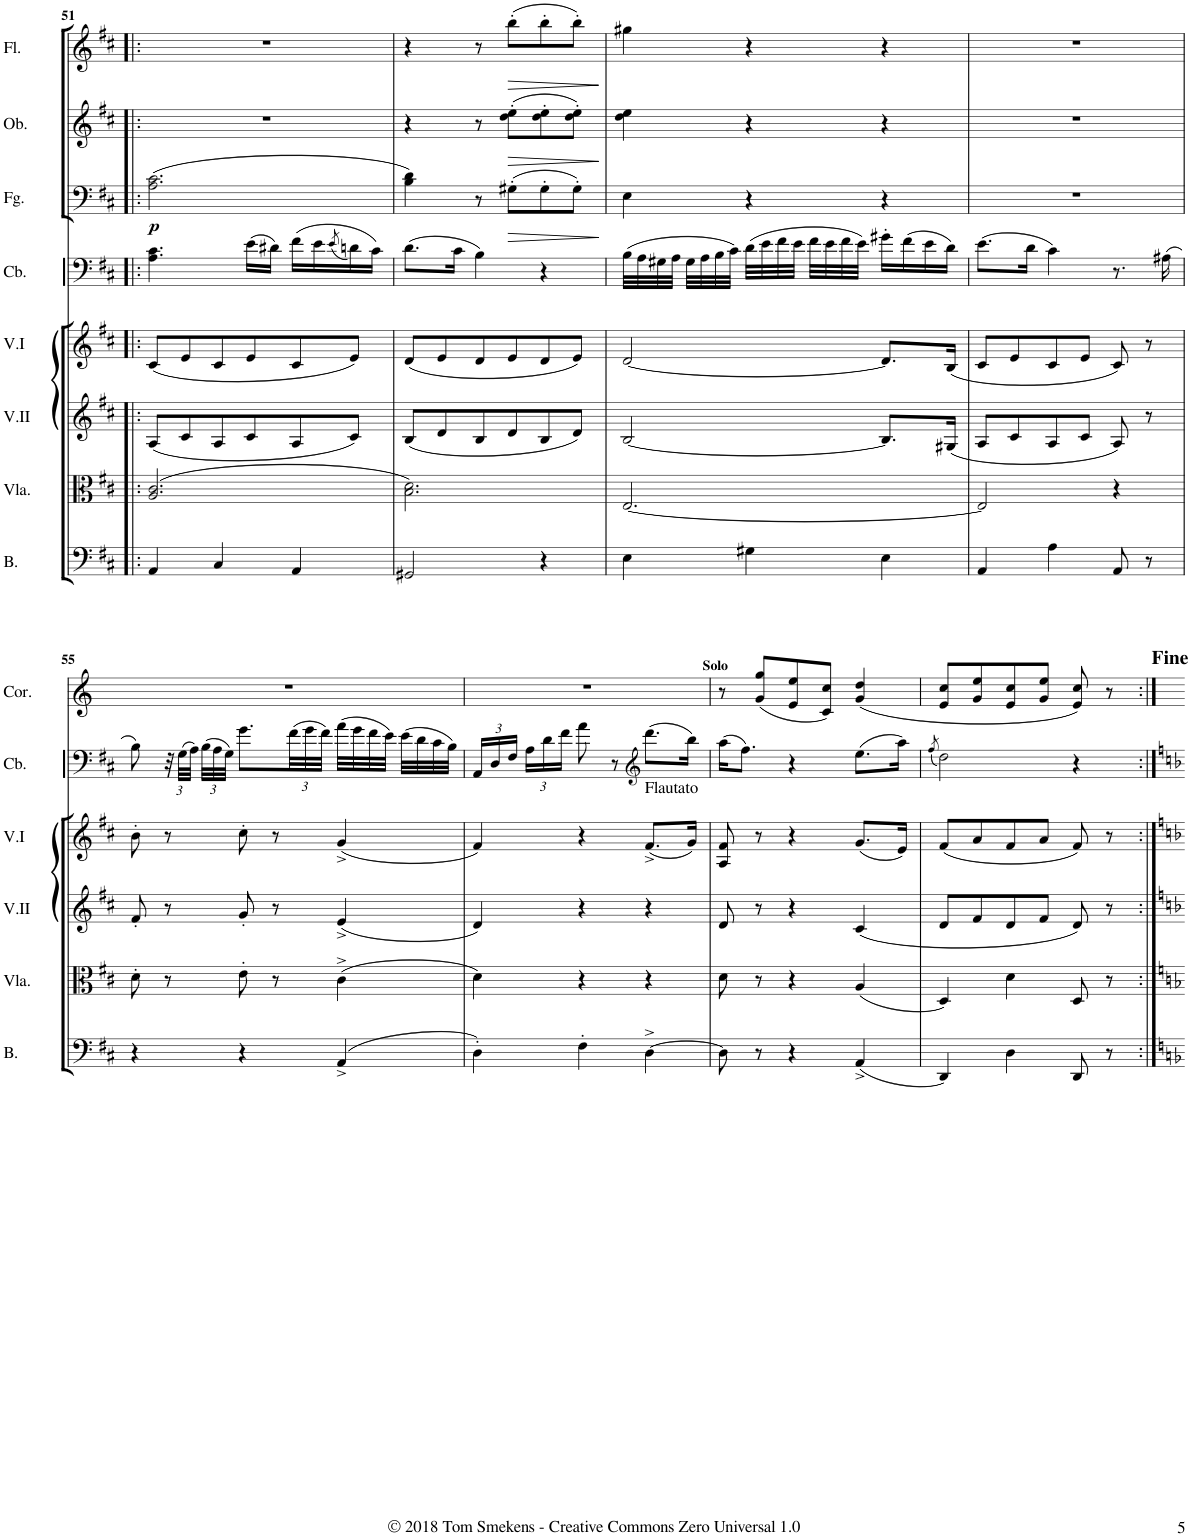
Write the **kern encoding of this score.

**kern	**kern	**kern	**kern	**kern	**kern	**kern	**dynam	**kern	**dynam	**kern	**dynam
*part9	*part8	*part7	*part6	*part5	*part4	*part3	*part3	*part2	*part2	*part1	*part1
*staff9	*staff8	*staff7	*staff6	*staff5	*staff4	*staff3	*staff3	*staff2	*staff2	*staff1	*staff1
*I"Violoncello e Basso	*I"Viola	*I"Violino II	*I"Violino I	*I"Contrabbasso Principale	*I"Corni 1,2 (D)	*I"Fagotto	*	*I"Oboi 1,2	*	*I"Flauto	*
*I'B.	*I'Vla.	*I'V.II	*I'V.I	*I'Cb.	*I'Cor.	*I'Fg.	*	*I'Ob.	*	*I'Fl.	*
!!LO:PB:g=z
*clefF4	*clefC3	*clefG2	*clefG2	*clefF4	*clefG2	*clefF4	*	*clefG2	*	*clefG2	*
*Trd7c12	*	*	*	*Trd7c12	*Trd6c10	*	*	*	*	*	*
*k[f#c#]	*k[f#c#]	*k[f#c#]	*k[f#c#]	*k[f#c#]	*k[]	*k[f#c#]	*	*k[f#c#]	*	*k[f#c#]	*
*M3/4	*M3/4	*M3/4	*M3/4	*M3/4	*M3/4	*M3/4	*	*M3/4	*	*M3/4	*
=51!|:	=51!|:	=51!|:	=51!|:	=51!|:	=51!|:	=51!|:	=51!|:	=51!|:	=51!|:	=51!|:	=51!|:
!	!	!	!	!	!	!	!LO:DY:b	!	!	!	!
4AA/	(2.A/ 2.c#/	(8A/L	(8c#/L	4.A\ 4.c#\	2.r	(2.A\ 2.c#\	p	2.r	.	2.r	.
.	.	8c#/	8e/	.	.	.	.	.	.	.	.
4C#/	.	8A/	8c#/	.	.	.	.	.	.	.	.
.	.	8c#/	8e/	(16e\LL	.	.	.	.	.	.	.
.	.	.	.	16d#X\JJ)	.	.	.	.	.	.	.
4AA/	.	8A/	8c#/	(16f#\LL	.	.	.	.	.	.	.
.	.	.	.	16e\	.	.	.	.	.	.	.
.	.	.	.	(8qe/	.	.	.	.	.	.	.
.	.	8c#/J)	8e/J)	16dn\)	.	.	.	.	.	.	.
.	.	.	.	16c#\JJ)	.	.	.	.	.	.	.
=52	=52	=52	=52	=52	=52	=52	=52	=52	=52	=52	=52
2GG#X/	2.B\ 2.d\)	(8B/L	(8d/L	(8.d\L	2.r	4B\ 4d\)	.	4r	.	4r	.
.	.	8d/	8e/	.	.	.	.	.	.	.	.
.	.	.	.	16c#\Jk	.	.	.	.	.	.	.
.	.	8B/	8d/	4B\)	.	8r	.	8r	.	8r	.
!	!	!	!	!	!	!	!LO:HP:b	!	!LO:HP:b	!	!LO:HP:b
.	.	8d/	8e/	.	.	(8G#X'\L	>	(8dd\' 8ee\'L	>	(8bb'\L	>
4r	.	8B/	8d/	4r	.	8G#'\	.	8dd\' 8ee\'	.	8bb'\	.
.	.	8d/J)	8e/J)	.	.	8G#'\J)	.	8dd\' 8ee\'J)	.	8bb'\J)	.
.	.	.	.	.	.	.	]	.	]	.	]
=53	=53	=53	=53	=53	=53	=53	=53	=53	=53	=53	=53
4E\	[2.E/	[2B/	[2d/	(32B\LLL	2.r	4E\	.	4dd\ 4ee\	.	4gg#X\	.
.	.	.	.	32A\	.	.	.	.	.	.	.
.	.	.	.	32G#X\	.	.	.	.	.	.	.
.	.	.	.	32A\JJJ	.	.	.	.	.	.	.
.	.	.	.	32G#\LLL	.	.	.	.	.	.	.
.	.	.	.	32A\	.	.	.	.	.	.	.
.	.	.	.	32B\	.	.	.	.	.	.	.
.	.	.	.	32c#\JJJ)	.	.	.	.	.	.	.
4G#X\	.	.	.	(32d\LLL	.	4r	.	4r	.	4r	.
.	.	.	.	32e\	.	.	.	.	.	.	.
.	.	.	.	32f#\	.	.	.	.	.	.	.
.	.	.	.	32e\JJJ	.	.	.	.	.	.	.
.	.	.	.	32f#\LLL	.	.	.	.	.	.	.
.	.	.	.	32e\	.	.	.	.	.	.	.
.	.	.	.	32f#\	.	.	.	.	.	.	.
.	.	.	.	32e\JJJ)	.	.	.	.	.	.	.
4E\	.	8.B/L]	8.d/L]	16g#X'\LL	.	4r	.	4r	.	4r	.
.	.	.	.	(16f#\	.	.	.	.	.	.	.
.	.	.	.	16e\	.	.	.	.	.	.	.
.	.	(16G#X/Jk	(16B/Jk	16d\JJ)	.	.	.	.	.	.	.
=54	=54	=54	=54	=54	=54	=54	=54	=54	=54	=54	=54
4AA/	2E/]	8A/L	8c#/L	(8.e\L	2.r	2.r	.	2.r	.	2.r	.
.	.	8c#/	8e/	.	.	.	.	.	.	.	.
.	.	.	.	16d\Jk	.	.	.	.	.	.	.
4A\	.	8A/	8c#/	4c#\)	.	.	.	.	.	.	.
.	.	8c#/J	8e/J	.	.	.	.	.	.	.	.
8AA/	4r	8A/)	8c#/)	8.r	.	.	.	.	.	.	.
8r	.	8r	8r	.	.	.	.	.	.	.	.
.	.	.	.	(16A#X\	.	.	.	.	.	.	.
!!LO:LB:g=z
=55	=55	=55	=55	=55	=55	=55	=55	=55	=55	=55	=55
4r	8d'\	8f#'/	8b'\	8B\)	2.r	2.r	.	2.r	.	2.r	.
*	*	*	*	*Xbrackettup	*	*	*	*	*	*	*
.	8r	8r	8r	48r	.	.	.	.	.	.	.
.	.	.	.	(48G\LLL	.	.	.	.	.	.	.
.	.	.	.	48A\JJJ)	.	.	.	.	.	.	.
.	.	.	.	(48B\LLL	.	.	.	.	.	.	.
.	.	.	.	48A\	.	.	.	.	.	.	.
.	.	.	.	48G\JJJ)	.	.	.	.	.	.	.
4r	8e'\	8g'/	8cc#'\	8.g\L	.	.	.	.	.	.	.
.	8r	8r	8r	.	.	.	.	.	.	.	.
.	.	.	.	(48f#\LL	.	.	.	.	.	.	.
.	.	.	.	48g\	.	.	.	.	.	.	.
.	.	.	.	48f#\JJJ)	.	.	.	.	.	.	.
(4AA^/	(4c#^\	(4e^/	(4g^/	(32a\LLL	.	.	.	.	.	.	.
.	.	.	.	32g\	.	.	.	.	.	.	.
.	.	.	.	32f#\	.	.	.	.	.	.	.
.	.	.	.	32e\JJJ)	.	.	.	.	.	.	.
.	.	.	.	(32e\LLL	.	.	.	.	.	.	.
.	.	.	.	32d\	.	.	.	.	.	.	.
.	.	.	.	32c#\	.	.	.	.	.	.	.
.	.	.	.	32B\JJJ)	.	.	.	.	.	.	.
=56	=56	=56	=56	=56	=56	=56	=56	=56	=56	=56	=56
4D'\)	4d\)	4d/)	4f#/)	24AA/LL	2.r	2.r	.	2.r	.	2.r	.
.	.	.	.	24D/	.	.	.	.	.	.	.
.	.	.	.	24F#/JJ	.	.	.	.	.	.	.
.	.	.	.	24A\LL	.	.	.	.	.	.	.
.	.	.	.	24d\	.	.	.	.	.	.	.
.	.	.	.	24f#\JJ	.	.	.	.	.	.	.
4F#'\	4r	4r	4r	8a\	.	.	.	.	.	.	.
.	.	.	.	8r	.	.	.	.	.	.	.
*	*	*	*	*clefG2	*	*	*	*	*	*	*
!	!	!	!	!LO:TX:b:t=Flautato	!	!	!	!	!	!	!
[4D^\	4r	4r	(8.f#^/L	(8.ddd\L	.	.	.	.	.	.	.
.	.	.	16g/Jk)	16bb\Jk)	.	.	.	.	.	.	.
=57	=57	=57	=57	=57	=57	=57	=57	=57	=57	=57	=57
8D\]	8d\	8d/	8A/ 8f#/	(16aa\KL	8r	2.r	.	2.r	.	2.r	.
.	.	.	.	8.ff#\J)	.	.	.	.	.	.	.
!	!	!	!	!	!LO:TX:a:B:t=Solo	!	!	!	!	!	!
8r	8r	8r	8r	.	(8g/ 8gg/L	.	.	.	.	.	.
4r	4r	4r	4r	4r	8e/ 8ee/	.	.	.	.	.	.
.	.	.	.	.	8c/ 8cc/J)	.	.	.	.	.	.
(4AA^/	(4A/	(4c#/	(8.g/L	(8.ee\L	(4g/ 4dd/	.	.	.	.	.	.
.	.	.	16e/Jk)	16aa\Jk)	.	.	.	.	.	.	.
=58	=58	=58	=58	=58	=58	=58	=58	=58	=58	=58	=58
.	.	.	.	(8qff#/	.	.	.	.	.	.	.
4DD/)	4D/)	8d/L	(8f#/L	2dd\)	8e/ 8cc/L	2.r	.	2.r	.	2.r	.
.	.	8f#/	8a/	.	8g/ 8ee/	.	.	.	.	.	.
4D\	4d\	8d/	8f#/	.	8e/ 8cc/	.	.	.	.	.	.
.	.	8f#/J	8a/J	.	8g/ 8ee/J	.	.	.	.	.	.
8DD/	8D/	8d/)	8f#/)	4r	8e/ 8cc/)	.	.	.	.	.	.
8r	8r	8r	8r	.	8r	.	.	.	.	.	.
=:|!	=:|!	=:|!	=:|!	=:|!	=:|!	=:|!	=:|!	=:|!	=:|!	=:|!	=:|!
*-	*-	*-	*-	*-	*-	*-	*-	*-	*-	*-	*-
